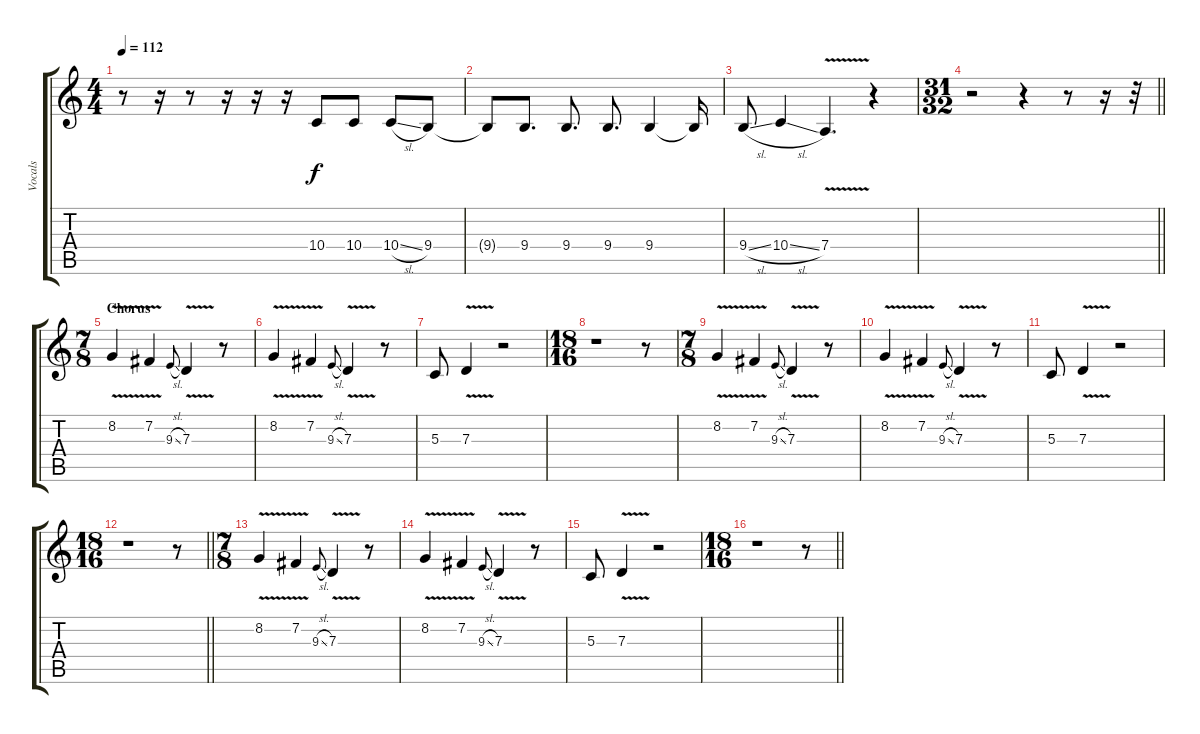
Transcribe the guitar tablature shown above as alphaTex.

\track ("Vocals" "Vocals") {instrument altosax}
\staff {score tabs}
\tuning (E4 B3 G3 D3 A2 E2) {hide}
\ts (4 4)
\tempo 112
\clef g2
\ks c
r.8{dy f} r.16 r.8 r.16 r.16 r.16 10.4.8 10.4.8 10.4{sl}.8 9.4.8 |
9.4{t}.8 9.4.8{d} 9.4.8{d} 9.4.8{d} 9.4.4 9.4{t}.16 |
9.4{sl}.8 10.4{sl}.4 7.4{v}.4{d} r.4 |
\ts (31 32)
\barLineRight lightlight
r.2 r.4 r.8 r.16 r.32 |
\ts (7 8)
\section ("" "Chorus")
8.2{v}.4 7.2{v}.4 9.3{sl}.8{gr onbeat} 7.3{v}.4 r.8 |
8.2{v}.4 7.2{v}.4 9.3{sl}.8{gr onbeat} 7.3{v}.4 r.8 |
5.3.8 7.3{v}.4 r.2 |
\ts (18 16)
r.1 r.8 |
\ts (7 8)
8.2{v}.4 7.2{v}.4 9.3{sl}.8{gr onbeat} 7.3{v}.4 r.8 |
8.2{v}.4 7.2{v}.4 9.3{sl}.8{gr onbeat} 7.3{v}.4 r.8 |
5.3.8 7.3{v}.4 r.2 |
\ts (18 16)
\barLineRight lightlight
r.1 r.8 |
\ts (7 8)
8.2{v}.4 7.2{v}.4 9.3{sl}.8{gr onbeat} 7.3{v}.4 r.8 |
8.2{v}.4 7.2{v}.4 9.3{sl}.8{gr onbeat} 7.3{v}.4 r.8 |
5.3.8 7.3{v}.4 r.2 |
\ts (18 16)
\barLineRight lightlight
r.1 r.8
